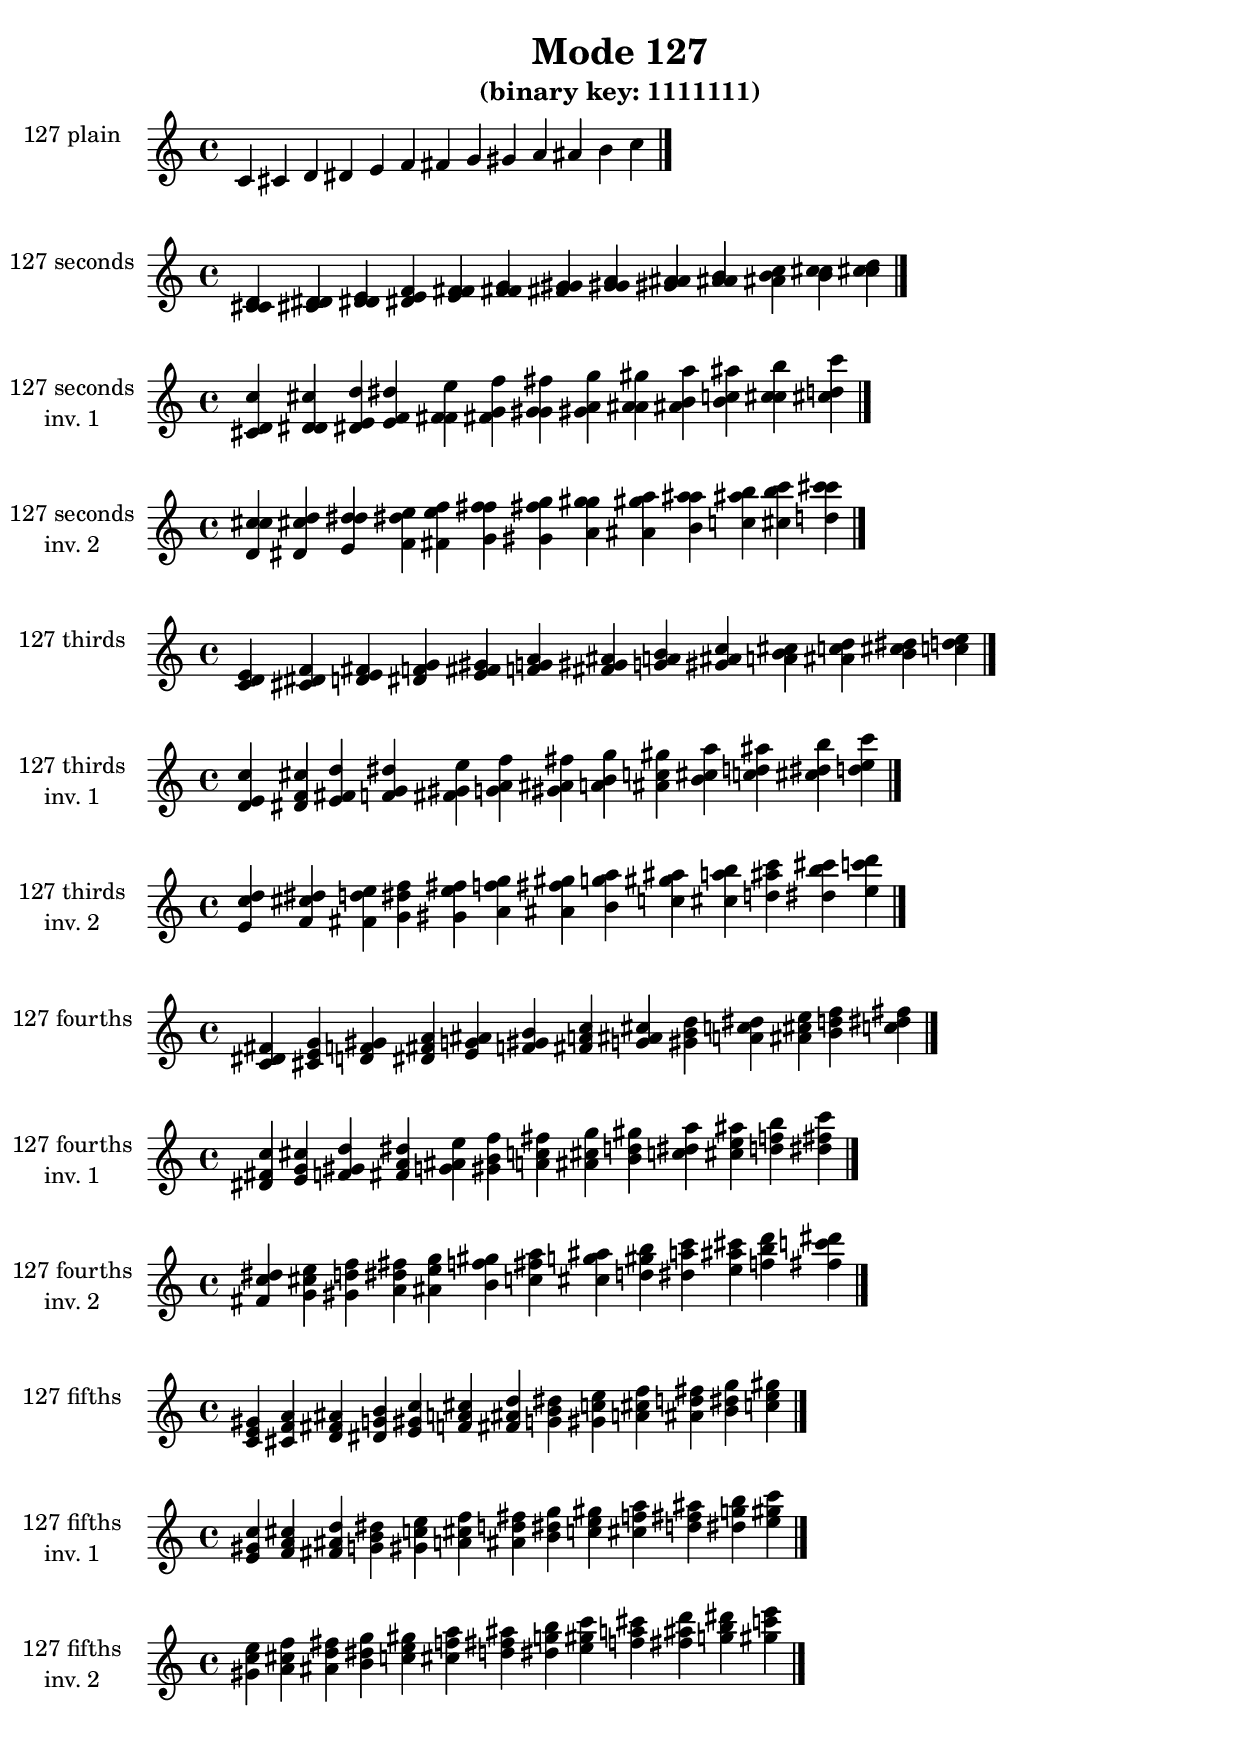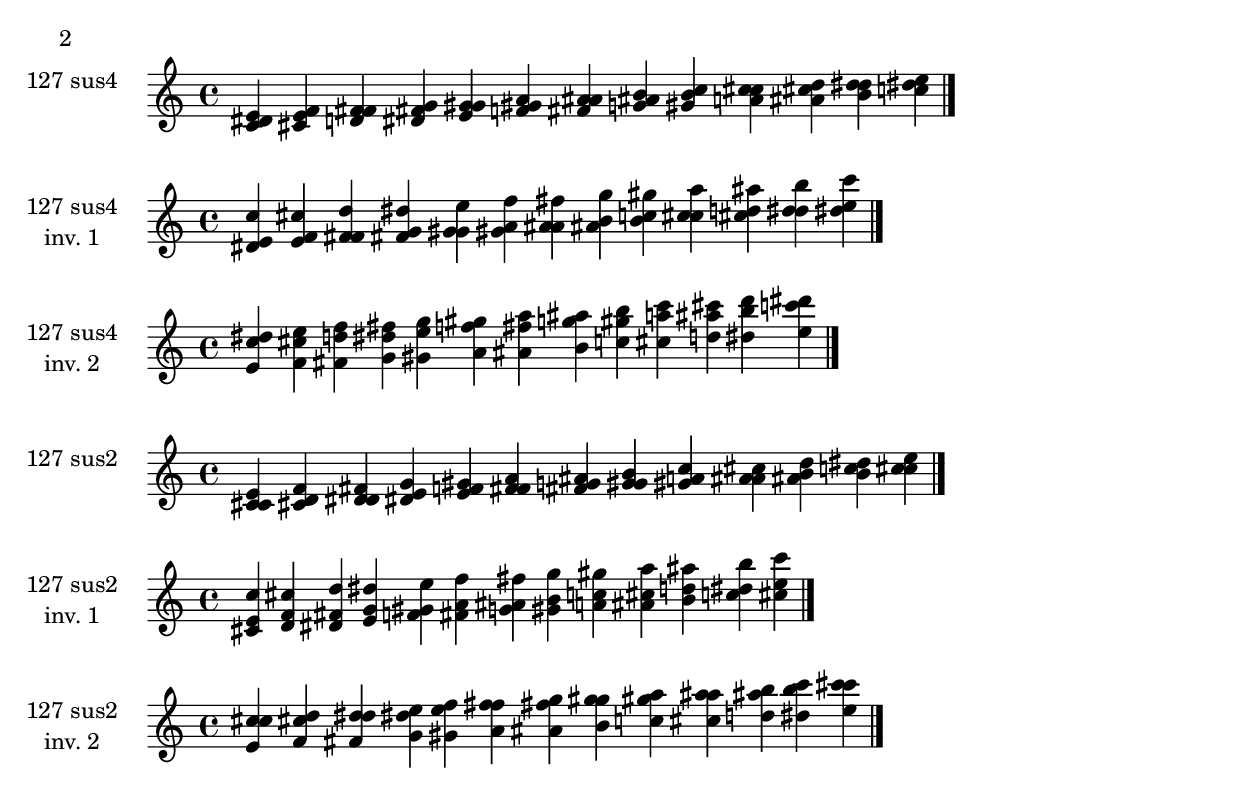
\version "2.19.0"

\header {
  title = "Mode 127"
  subtitle = "(binary key: 1111111)"
 %% Remove default LilyPond tagline
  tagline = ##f
}

\paper {
  #(set-paper-size "a4")
}

global = {
  \key c \major
  \time 4/4
  \tempo 4=100
}

\book {
  \score {
    \new Staff \with {
      instrumentName =  \markup { \column {
         \hcenter-in #14 \line { 127 plain }
         \hcenter-in #14 \line {  } } }
      midiInstrument = "oboe"
    } { \accidentalStyle "default"
        \cadenzaOn c' cis' d' dis' e' f' fis' g' gis' a' ais' b' c''  \cadenzaOff \bar "|." }
    \layout { }
  }
  \score {
    \new Staff \with {
      instrumentName =  \markup { \column {
         \hcenter-in #14 \line { 127 seconds }
         \hcenter-in #14 \line {  } } }
      midiInstrument = "oboe"
    } { \accidentalStyle "default"
        \cadenzaOn <c' cis' d'> <cis' d' dis'> <d' dis' e'> <dis' e' f'> <e' f' fis'> <f' fis' g'> <fis' g' gis'> <g' gis' a'> <gis' a' ais'> <a' ais' b'> <ais' b' c''> <b' c'' cis''> <c'' cis'' d''>  \cadenzaOff \bar "|." }
    \layout { }
  }
  \score {
    \new Staff \with {
      instrumentName =  \markup { \column {
         \hcenter-in #14 \line { 127 seconds }
         \hcenter-in #14 \line { inv. 1 } } }
      midiInstrument = "oboe"
    } { \accidentalStyle "default"
        \cadenzaOn <cis' d' c''> <d' dis' cis''> <dis' e' d''> <e' f' dis''> <f' fis' e''> <fis' g' f''> <g' gis' fis''> <gis' a' g''> <a' ais' gis''> <ais' b' a''> <b' c'' ais''> <c'' cis'' b''> <cis'' d'' c'''>  \cadenzaOff \bar "|." }
    \layout { }
  }
  \score {
    \new Staff \with {
      instrumentName =  \markup { \column {
         \hcenter-in #14 \line { 127 seconds }
         \hcenter-in #14 \line { inv. 2 } } }
      midiInstrument = "oboe"
    } { \accidentalStyle "default"
        \cadenzaOn <d' c'' cis''> <dis' cis'' d''> <e' d'' dis''> <f' dis'' e''> <fis' e'' f''> <g' f'' fis''> <gis' fis'' g''> <a' g'' gis''> <ais' gis'' a''> <b' a'' ais''> <c'' ais'' b''> <cis'' b'' c'''> <d'' c''' cis'''>  \cadenzaOff \bar "|." }
    \layout { }
  }
  \score {
    \new Staff \with {
      instrumentName =  \markup { \column {
         \hcenter-in #14 \line { 127 thirds }
         \hcenter-in #14 \line {  } } }
      midiInstrument = "oboe"
    } { \accidentalStyle "default"
        \cadenzaOn <c' d' e'> <cis' dis' f'> <d' e' fis'> <dis' f' g'> <e' fis' gis'> <f' g' a'> <fis' gis' ais'> <g' a' b'> <gis' ais' c''> <a' b' cis''> <ais' c'' d''> <b' cis'' dis''> <c'' d'' e''>  \cadenzaOff \bar "|." }
    \layout { }
  }
  \score {
    \new Staff \with {
      instrumentName =  \markup { \column {
         \hcenter-in #14 \line { 127 thirds }
         \hcenter-in #14 \line { inv. 1 } } }
      midiInstrument = "oboe"
    } { \accidentalStyle "default"
        \cadenzaOn <d' e' c''> <dis' f' cis''> <e' fis' d''> <f' g' dis''> <fis' gis' e''> <g' a' f''> <gis' ais' fis''> <a' b' g''> <ais' c'' gis''> <b' cis'' a''> <c'' d'' ais''> <cis'' dis'' b''> <d'' e'' c'''>  \cadenzaOff \bar "|." }
    \layout { }
  }
  \score {
    \new Staff \with {
      instrumentName =  \markup { \column {
         \hcenter-in #14 \line { 127 thirds }
         \hcenter-in #14 \line { inv. 2 } } }
      midiInstrument = "oboe"
    } { \accidentalStyle "default"
        \cadenzaOn <e' c'' d''> <f' cis'' dis''> <fis' d'' e''> <g' dis'' f''> <gis' e'' fis''> <a' f'' g''> <ais' fis'' gis''> <b' g'' a''> <c'' gis'' ais''> <cis'' a'' b''> <d'' ais'' c'''> <dis'' b'' cis'''> <e'' c''' d'''>  \cadenzaOff \bar "|." }
    \layout { }
  }
  \score {
    \new Staff \with {
      instrumentName =  \markup { \column {
         \hcenter-in #14 \line { 127 fourths }
         \hcenter-in #14 \line {  } } }
      midiInstrument = "oboe"
    } { \accidentalStyle "default"
        \cadenzaOn <c' dis' fis'> <cis' e' g'> <d' f' gis'> <dis' fis' a'> <e' g' ais'> <f' gis' b'> <fis' a' c''> <g' ais' cis''> <gis' b' d''> <a' c'' dis''> <ais' cis'' e''> <b' d'' f''> <c'' dis'' fis''>  \cadenzaOff \bar "|." }
    \layout { }
  }
  \score {
    \new Staff \with {
      instrumentName =  \markup { \column {
         \hcenter-in #14 \line { 127 fourths }
         \hcenter-in #14 \line { inv. 1 } } }
      midiInstrument = "oboe"
    } { \accidentalStyle "default"
        \cadenzaOn <dis' fis' c''> <e' g' cis''> <f' gis' d''> <fis' a' dis''> <g' ais' e''> <gis' b' f''> <a' c'' fis''> <ais' cis'' g''> <b' d'' gis''> <c'' dis'' a''> <cis'' e'' ais''> <d'' f'' b''> <dis'' fis'' c'''>  \cadenzaOff \bar "|." }
    \layout { }
  }
  \score {
    \new Staff \with {
      instrumentName =  \markup { \column {
         \hcenter-in #14 \line { 127 fourths }
         \hcenter-in #14 \line { inv. 2 } } }
      midiInstrument = "oboe"
    } { \accidentalStyle "default"
        \cadenzaOn <fis' c'' dis''> <g' cis'' e''> <gis' d'' f''> <a' dis'' fis''> <ais' e'' g''> <b' f'' gis''> <c'' fis'' a''> <cis'' g'' ais''> <d'' gis'' b''> <dis'' a'' c'''> <e'' ais'' cis'''> <f'' b'' d'''> <fis'' c''' dis'''>  \cadenzaOff \bar "|." }
    \layout { }
  }
  \score {
    \new Staff \with {
      instrumentName =  \markup { \column {
         \hcenter-in #14 \line { 127 fifths }
         \hcenter-in #14 \line {  } } }
      midiInstrument = "oboe"
    } { \accidentalStyle "default"
        \cadenzaOn <c' e' gis'> <cis' f' a'> <d' fis' ais'> <dis' g' b'> <e' gis' c''> <f' a' cis''> <fis' ais' d''> <g' b' dis''> <gis' c'' e''> <a' cis'' f''> <ais' d'' fis''> <b' dis'' g''> <c'' e'' gis''>  \cadenzaOff \bar "|." }
    \layout { }
  }
  \score {
    \new Staff \with {
      instrumentName =  \markup { \column {
         \hcenter-in #14 \line { 127 fifths }
         \hcenter-in #14 \line { inv. 1 } } }
      midiInstrument = "oboe"
    } { \accidentalStyle "default"
        \cadenzaOn <e' gis' c''> <f' a' cis''> <fis' ais' d''> <g' b' dis''> <gis' c'' e''> <a' cis'' f''> <ais' d'' fis''> <b' dis'' g''> <c'' e'' gis''> <cis'' f'' a''> <d'' fis'' ais''> <dis'' g'' b''> <e'' gis'' c'''>  \cadenzaOff \bar "|." }
    \layout { }
  }
  \score {
    \new Staff \with {
      instrumentName =  \markup { \column {
         \hcenter-in #14 \line { 127 fifths }
         \hcenter-in #14 \line { inv. 2 } } }
      midiInstrument = "oboe"
    } { \accidentalStyle "default"
        \cadenzaOn <gis' c'' e''> <a' cis'' f''> <ais' d'' fis''> <b' dis'' g''> <c'' e'' gis''> <cis'' f'' a''> <d'' fis'' ais''> <dis'' g'' b''> <e'' gis'' c'''> <f'' a'' cis'''> <fis'' ais'' d'''> <g'' b'' dis'''> <gis'' c''' e'''>  \cadenzaOff \bar "|." }
    \layout { }
  }
  \score {
    \new Staff \with {
      instrumentName =  \markup { \column {
         \hcenter-in #14 \line { 127 sus4 }
         \hcenter-in #14 \line {  } } }
      midiInstrument = "oboe"
    } { \accidentalStyle "default"
        \cadenzaOn <c' dis' e'> <cis' e' f'> <d' f' fis'> <dis' fis' g'> <e' g' gis'> <f' gis' a'> <fis' a' ais'> <g' ais' b'> <gis' b' c''> <a' c'' cis''> <ais' cis'' d''> <b' d'' dis''> <c'' dis'' e''>  \cadenzaOff \bar "|." }
    \layout { }
  }
  \score {
    \new Staff \with {
      instrumentName =  \markup { \column {
         \hcenter-in #14 \line { 127 sus4 }
         \hcenter-in #14 \line { inv. 1 } } }
      midiInstrument = "oboe"
    } { \accidentalStyle "default"
        \cadenzaOn <dis' e' c''> <e' f' cis''> <f' fis' d''> <fis' g' dis''> <g' gis' e''> <gis' a' f''> <a' ais' fis''> <ais' b' g''> <b' c'' gis''> <c'' cis'' a''> <cis'' d'' ais''> <d'' dis'' b''> <dis'' e'' c'''>  \cadenzaOff \bar "|." }
    \layout { }
  }
  \score {
    \new Staff \with {
      instrumentName =  \markup { \column {
         \hcenter-in #14 \line { 127 sus4 }
         \hcenter-in #14 \line { inv. 2 } } }
      midiInstrument = "oboe"
    } { \accidentalStyle "default"
        \cadenzaOn <e' c'' dis''> <f' cis'' e''> <fis' d'' f''> <g' dis'' fis''> <gis' e'' g''> <a' f'' gis''> <ais' fis'' a''> <b' g'' ais''> <c'' gis'' b''> <cis'' a'' c'''> <d'' ais'' cis'''> <dis'' b'' d'''> <e'' c''' dis'''>  \cadenzaOff \bar "|." }
    \layout { }
  }
  \score {
    \new Staff \with {
      instrumentName =  \markup { \column {
         \hcenter-in #14 \line { 127 sus2 }
         \hcenter-in #14 \line {  } } }
      midiInstrument = "oboe"
    } { \accidentalStyle "default"
        \cadenzaOn <c' cis' e'> <cis' d' f'> <d' dis' fis'> <dis' e' g'> <e' f' gis'> <f' fis' a'> <fis' g' ais'> <g' gis' b'> <gis' a' c''> <a' ais' cis''> <ais' b' d''> <b' c'' dis''> <c'' cis'' e''>  \cadenzaOff \bar "|." }
    \layout { }
  }
  \score {
    \new Staff \with {
      instrumentName =  \markup { \column {
         \hcenter-in #14 \line { 127 sus2 }
         \hcenter-in #14 \line { inv. 1 } } }
      midiInstrument = "oboe"
    } { \accidentalStyle "default"
        \cadenzaOn <cis' e' c''> <d' f' cis''> <dis' fis' d''> <e' g' dis''> <f' gis' e''> <fis' a' f''> <g' ais' fis''> <gis' b' g''> <a' c'' gis''> <ais' cis'' a''> <b' d'' ais''> <c'' dis'' b''> <cis'' e'' c'''>  \cadenzaOff \bar "|." }
    \layout { }
  }
  \score {
    \new Staff \with {
      instrumentName =  \markup { \column {
         \hcenter-in #14 \line { 127 sus2 }
         \hcenter-in #14 \line { inv. 2 } } }
      midiInstrument = "oboe"
    } { \accidentalStyle "default"
        \cadenzaOn <e' c'' cis''> <f' cis'' d''> <fis' d'' dis''> <g' dis'' e''> <gis' e'' f''> <a' f'' fis''> <ais' fis'' g''> <b' g'' gis''> <c'' gis'' a''> <cis'' a'' ais''> <d'' ais'' b''> <dis'' b'' c'''> <e'' c''' cis'''>  \cadenzaOff \bar "|." }
    \layout { }
  }
}

\book {
  \bookOutputSuffix "plain_"
  \score {
    \new Staff \with {
      instrumentName =  \markup { \column {
         \hcenter-in #14 \line { 127 plain }
         \hcenter-in #14 \line {  } } }
      midiInstrument = "oboe"
    } { \accidentalStyle "default"
        \cadenzaOn c' cis' d' dis' e' f' fis' g' gis' a' ais' b' c''  \cadenzaOff \bar "|." }
    \midi { }
  }
}
\book {
  \bookOutputSuffix "seconds_"
  \score {
    \new Staff \with {
      instrumentName =  \markup { \column {
         \hcenter-in #14 \line { 127 seconds }
         \hcenter-in #14 \line {  } } }
      midiInstrument = "oboe"
    } { \accidentalStyle "default"
        \cadenzaOn <c' cis' d'> <cis' d' dis'> <d' dis' e'> <dis' e' f'> <e' f' fis'> <f' fis' g'> <fis' g' gis'> <g' gis' a'> <gis' a' ais'> <a' ais' b'> <ais' b' c''> <b' c'' cis''> <c'' cis'' d''>  \cadenzaOff \bar "|." }
    \midi { }
  }
}
\book {
  \bookOutputSuffix "seconds_inv. 1"
  \score {
    \new Staff \with {
      instrumentName =  \markup { \column {
         \hcenter-in #14 \line { 127 seconds }
         \hcenter-in #14 \line { inv. 1 } } }
      midiInstrument = "oboe"
    } { \accidentalStyle "default"
        \cadenzaOn <cis' d' c''> <d' dis' cis''> <dis' e' d''> <e' f' dis''> <f' fis' e''> <fis' g' f''> <g' gis' fis''> <gis' a' g''> <a' ais' gis''> <ais' b' a''> <b' c'' ais''> <c'' cis'' b''> <cis'' d'' c'''>  \cadenzaOff \bar "|." }
    \midi { }
  }
}
\book {
  \bookOutputSuffix "seconds_inv. 2"
  \score {
    \new Staff \with {
      instrumentName =  \markup { \column {
         \hcenter-in #14 \line { 127 seconds }
         \hcenter-in #14 \line { inv. 2 } } }
      midiInstrument = "oboe"
    } { \accidentalStyle "default"
        \cadenzaOn <d' c'' cis''> <dis' cis'' d''> <e' d'' dis''> <f' dis'' e''> <fis' e'' f''> <g' f'' fis''> <gis' fis'' g''> <a' g'' gis''> <ais' gis'' a''> <b' a'' ais''> <c'' ais'' b''> <cis'' b'' c'''> <d'' c''' cis'''>  \cadenzaOff \bar "|." }
    \midi { }
  }
}
\book {
  \bookOutputSuffix "thirds_"
  \score {
    \new Staff \with {
      instrumentName =  \markup { \column {
         \hcenter-in #14 \line { 127 thirds }
         \hcenter-in #14 \line {  } } }
      midiInstrument = "oboe"
    } { \accidentalStyle "default"
        \cadenzaOn <c' d' e'> <cis' dis' f'> <d' e' fis'> <dis' f' g'> <e' fis' gis'> <f' g' a'> <fis' gis' ais'> <g' a' b'> <gis' ais' c''> <a' b' cis''> <ais' c'' d''> <b' cis'' dis''> <c'' d'' e''>  \cadenzaOff \bar "|." }
    \midi { }
  }
}
\book {
  \bookOutputSuffix "thirds_inv. 1"
  \score {
    \new Staff \with {
      instrumentName =  \markup { \column {
         \hcenter-in #14 \line { 127 thirds }
         \hcenter-in #14 \line { inv. 1 } } }
      midiInstrument = "oboe"
    } { \accidentalStyle "default"
        \cadenzaOn <d' e' c''> <dis' f' cis''> <e' fis' d''> <f' g' dis''> <fis' gis' e''> <g' a' f''> <gis' ais' fis''> <a' b' g''> <ais' c'' gis''> <b' cis'' a''> <c'' d'' ais''> <cis'' dis'' b''> <d'' e'' c'''>  \cadenzaOff \bar "|." }
    \midi { }
  }
}
\book {
  \bookOutputSuffix "thirds_inv. 2"
  \score {
    \new Staff \with {
      instrumentName =  \markup { \column {
         \hcenter-in #14 \line { 127 thirds }
         \hcenter-in #14 \line { inv. 2 } } }
      midiInstrument = "oboe"
    } { \accidentalStyle "default"
        \cadenzaOn <e' c'' d''> <f' cis'' dis''> <fis' d'' e''> <g' dis'' f''> <gis' e'' fis''> <a' f'' g''> <ais' fis'' gis''> <b' g'' a''> <c'' gis'' ais''> <cis'' a'' b''> <d'' ais'' c'''> <dis'' b'' cis'''> <e'' c''' d'''>  \cadenzaOff \bar "|." }
    \midi { }
  }
}
\book {
  \bookOutputSuffix "fourths_"
  \score {
    \new Staff \with {
      instrumentName =  \markup { \column {
         \hcenter-in #14 \line { 127 fourths }
         \hcenter-in #14 \line {  } } }
      midiInstrument = "oboe"
    } { \accidentalStyle "default"
        \cadenzaOn <c' dis' fis'> <cis' e' g'> <d' f' gis'> <dis' fis' a'> <e' g' ais'> <f' gis' b'> <fis' a' c''> <g' ais' cis''> <gis' b' d''> <a' c'' dis''> <ais' cis'' e''> <b' d'' f''> <c'' dis'' fis''>  \cadenzaOff \bar "|." }
    \midi { }
  }
}
\book {
  \bookOutputSuffix "fourths_inv. 1"
  \score {
    \new Staff \with {
      instrumentName =  \markup { \column {
         \hcenter-in #14 \line { 127 fourths }
         \hcenter-in #14 \line { inv. 1 } } }
      midiInstrument = "oboe"
    } { \accidentalStyle "default"
        \cadenzaOn <dis' fis' c''> <e' g' cis''> <f' gis' d''> <fis' a' dis''> <g' ais' e''> <gis' b' f''> <a' c'' fis''> <ais' cis'' g''> <b' d'' gis''> <c'' dis'' a''> <cis'' e'' ais''> <d'' f'' b''> <dis'' fis'' c'''>  \cadenzaOff \bar "|." }
    \midi { }
  }
}
\book {
  \bookOutputSuffix "fourths_inv. 2"
  \score {
    \new Staff \with {
      instrumentName =  \markup { \column {
         \hcenter-in #14 \line { 127 fourths }
         \hcenter-in #14 \line { inv. 2 } } }
      midiInstrument = "oboe"
    } { \accidentalStyle "default"
        \cadenzaOn <fis' c'' dis''> <g' cis'' e''> <gis' d'' f''> <a' dis'' fis''> <ais' e'' g''> <b' f'' gis''> <c'' fis'' a''> <cis'' g'' ais''> <d'' gis'' b''> <dis'' a'' c'''> <e'' ais'' cis'''> <f'' b'' d'''> <fis'' c''' dis'''>  \cadenzaOff \bar "|." }
    \midi { }
  }
}
\book {
  \bookOutputSuffix "fifths_"
  \score {
    \new Staff \with {
      instrumentName =  \markup { \column {
         \hcenter-in #14 \line { 127 fifths }
         \hcenter-in #14 \line {  } } }
      midiInstrument = "oboe"
    } { \accidentalStyle "default"
        \cadenzaOn <c' e' gis'> <cis' f' a'> <d' fis' ais'> <dis' g' b'> <e' gis' c''> <f' a' cis''> <fis' ais' d''> <g' b' dis''> <gis' c'' e''> <a' cis'' f''> <ais' d'' fis''> <b' dis'' g''> <c'' e'' gis''>  \cadenzaOff \bar "|." }
    \midi { }
  }
}
\book {
  \bookOutputSuffix "fifths_inv. 1"
  \score {
    \new Staff \with {
      instrumentName =  \markup { \column {
         \hcenter-in #14 \line { 127 fifths }
         \hcenter-in #14 \line { inv. 1 } } }
      midiInstrument = "oboe"
    } { \accidentalStyle "default"
        \cadenzaOn <e' gis' c''> <f' a' cis''> <fis' ais' d''> <g' b' dis''> <gis' c'' e''> <a' cis'' f''> <ais' d'' fis''> <b' dis'' g''> <c'' e'' gis''> <cis'' f'' a''> <d'' fis'' ais''> <dis'' g'' b''> <e'' gis'' c'''>  \cadenzaOff \bar "|." }
    \midi { }
  }
}
\book {
  \bookOutputSuffix "fifths_inv. 2"
  \score {
    \new Staff \with {
      instrumentName =  \markup { \column {
         \hcenter-in #14 \line { 127 fifths }
         \hcenter-in #14 \line { inv. 2 } } }
      midiInstrument = "oboe"
    } { \accidentalStyle "default"
        \cadenzaOn <gis' c'' e''> <a' cis'' f''> <ais' d'' fis''> <b' dis'' g''> <c'' e'' gis''> <cis'' f'' a''> <d'' fis'' ais''> <dis'' g'' b''> <e'' gis'' c'''> <f'' a'' cis'''> <fis'' ais'' d'''> <g'' b'' dis'''> <gis'' c''' e'''>  \cadenzaOff \bar "|." }
    \midi { }
  }
}
\book {
  \bookOutputSuffix "sus4_"
  \score {
    \new Staff \with {
      instrumentName =  \markup { \column {
         \hcenter-in #14 \line { 127 sus4 }
         \hcenter-in #14 \line {  } } }
      midiInstrument = "oboe"
    } { \accidentalStyle "default"
        \cadenzaOn <c' dis' e'> <cis' e' f'> <d' f' fis'> <dis' fis' g'> <e' g' gis'> <f' gis' a'> <fis' a' ais'> <g' ais' b'> <gis' b' c''> <a' c'' cis''> <ais' cis'' d''> <b' d'' dis''> <c'' dis'' e''>  \cadenzaOff \bar "|." }
    \midi { }
  }
}
\book {
  \bookOutputSuffix "sus4_inv. 1"
  \score {
    \new Staff \with {
      instrumentName =  \markup { \column {
         \hcenter-in #14 \line { 127 sus4 }
         \hcenter-in #14 \line { inv. 1 } } }
      midiInstrument = "oboe"
    } { \accidentalStyle "default"
        \cadenzaOn <dis' e' c''> <e' f' cis''> <f' fis' d''> <fis' g' dis''> <g' gis' e''> <gis' a' f''> <a' ais' fis''> <ais' b' g''> <b' c'' gis''> <c'' cis'' a''> <cis'' d'' ais''> <d'' dis'' b''> <dis'' e'' c'''>  \cadenzaOff \bar "|." }
    \midi { }
  }
}
\book {
  \bookOutputSuffix "sus4_inv. 2"
  \score {
    \new Staff \with {
      instrumentName =  \markup { \column {
         \hcenter-in #14 \line { 127 sus4 }
         \hcenter-in #14 \line { inv. 2 } } }
      midiInstrument = "oboe"
    } { \accidentalStyle "default"
        \cadenzaOn <e' c'' dis''> <f' cis'' e''> <fis' d'' f''> <g' dis'' fis''> <gis' e'' g''> <a' f'' gis''> <ais' fis'' a''> <b' g'' ais''> <c'' gis'' b''> <cis'' a'' c'''> <d'' ais'' cis'''> <dis'' b'' d'''> <e'' c''' dis'''>  \cadenzaOff \bar "|." }
    \midi { }
  }
}
\book {
  \bookOutputSuffix "sus2_"
  \score {
    \new Staff \with {
      instrumentName =  \markup { \column {
         \hcenter-in #14 \line { 127 sus2 }
         \hcenter-in #14 \line {  } } }
      midiInstrument = "oboe"
    } { \accidentalStyle "default"
        \cadenzaOn <c' cis' e'> <cis' d' f'> <d' dis' fis'> <dis' e' g'> <e' f' gis'> <f' fis' a'> <fis' g' ais'> <g' gis' b'> <gis' a' c''> <a' ais' cis''> <ais' b' d''> <b' c'' dis''> <c'' cis'' e''>  \cadenzaOff \bar "|." }
    \midi { }
  }
}
\book {
  \bookOutputSuffix "sus2_inv. 1"
  \score {
    \new Staff \with {
      instrumentName =  \markup { \column {
         \hcenter-in #14 \line { 127 sus2 }
         \hcenter-in #14 \line { inv. 1 } } }
      midiInstrument = "oboe"
    } { \accidentalStyle "default"
        \cadenzaOn <cis' e' c''> <d' f' cis''> <dis' fis' d''> <e' g' dis''> <f' gis' e''> <fis' a' f''> <g' ais' fis''> <gis' b' g''> <a' c'' gis''> <ais' cis'' a''> <b' d'' ais''> <c'' dis'' b''> <cis'' e'' c'''>  \cadenzaOff \bar "|." }
    \midi { }
  }
}
\book {
  \bookOutputSuffix "sus2_inv. 2"
  \score {
    \new Staff \with {
      instrumentName =  \markup { \column {
         \hcenter-in #14 \line { 127 sus2 }
         \hcenter-in #14 \line { inv. 2 } } }
      midiInstrument = "oboe"
    } { \accidentalStyle "default"
        \cadenzaOn <e' c'' cis''> <f' cis'' d''> <fis' d'' dis''> <g' dis'' e''> <gis' e'' f''> <a' f'' fis''> <ais' fis'' g''> <b' g'' gis''> <c'' gis'' a''> <cis'' a'' ais''> <d'' ais'' b''> <dis'' b'' c'''> <e'' c''' cis'''>  \cadenzaOff \bar "|." }
    \midi { }
  }
}
